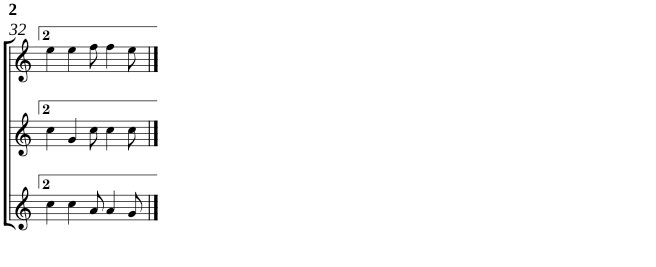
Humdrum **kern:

**kern	**kern	**kern
*part3	*part2	*part1
*staff3	*staff2	*staff1
*I"Gralla 3	*I"Gralla 2	*I"Gralla 1
!!LO:PB:g=z
*clefG2	*clefG2	*clefG2
*k[]	*k[]	*k[]
*M4/4	*M4/4	*M4/4
=32	=32	=32
4cc\	4cc\	4ee\
4cc\	4g/	4ee\
8a/	8cc\	8ff\
4a/	4cc\	4ff\
8g/	8cc\	8ee\
==	==	==
*-	*-	*-
